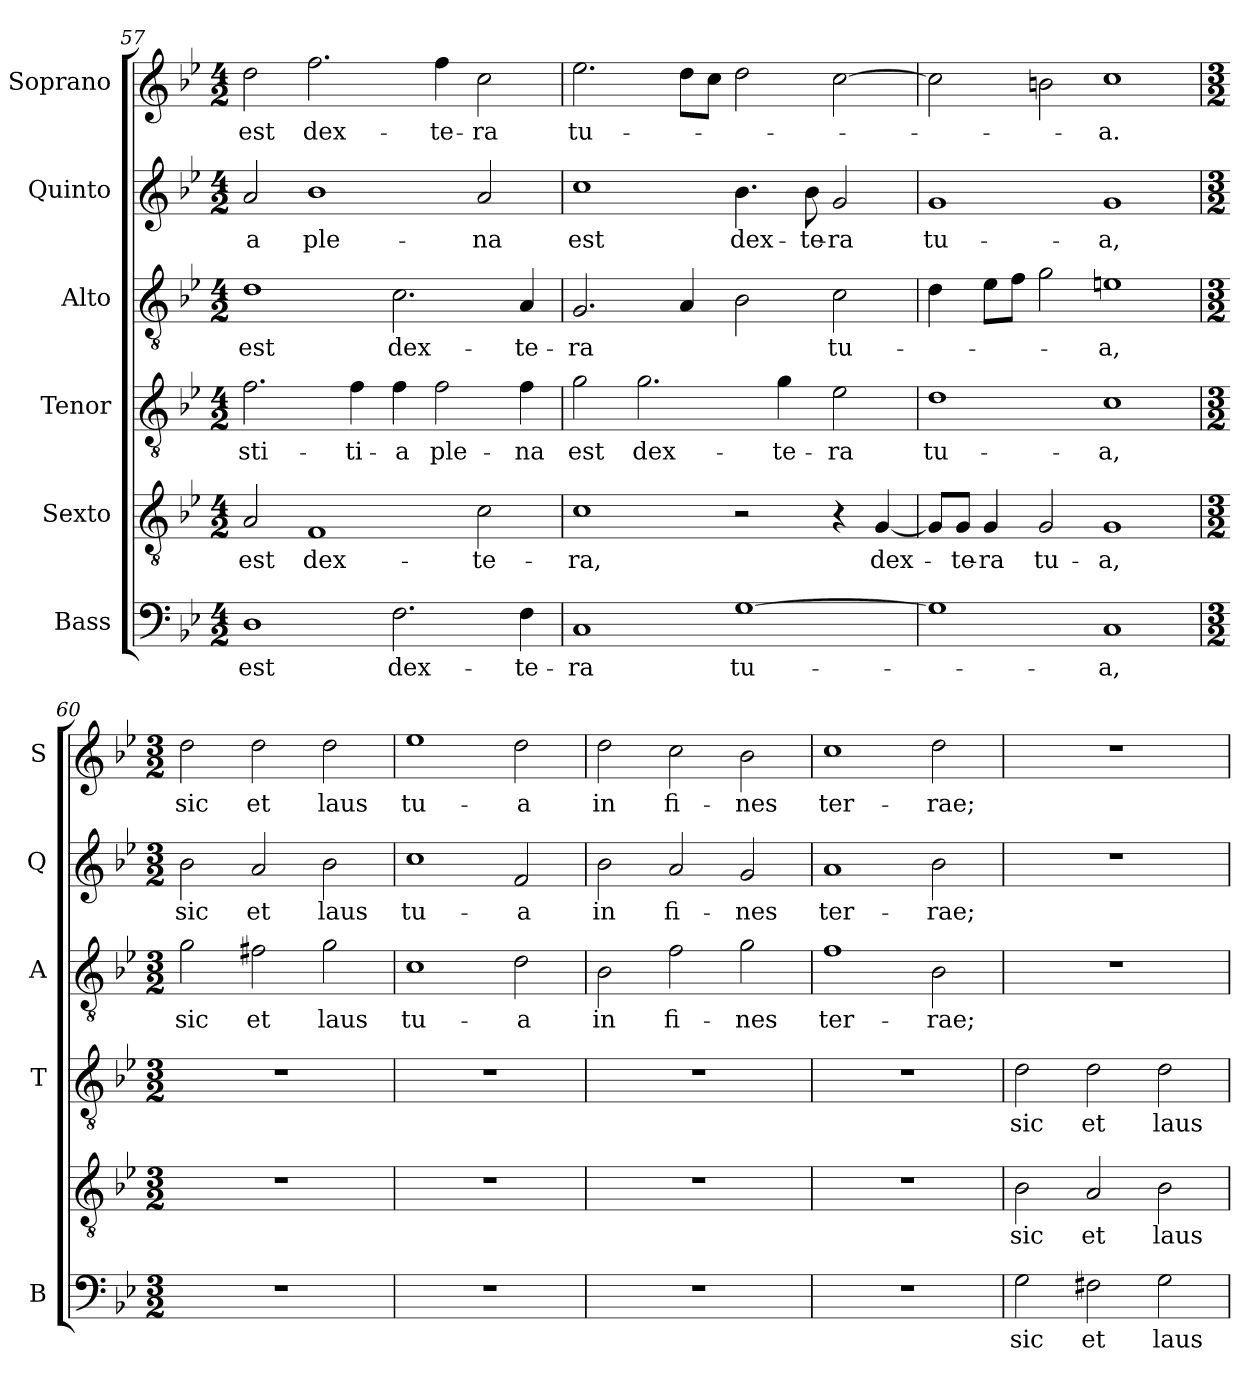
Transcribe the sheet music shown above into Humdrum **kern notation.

**kern	**text	**kern	**text	**kern	**text	**kern	**text	**kern	**text	**kern	**text
*part6	*part6	*part5	*part5	*part4	*part4	*part3	*part3	*part2	*part2	*part1	*part1
*staff6	*staff6	*staff5	*staff5	*staff4	*staff4	*staff3	*staff3	*staff2	*staff2	*staff1	*staff1
*I"Bass	*	*I"Sexto	*	*I"Tenor	*	*I"Alto	*	*I"Quinto	*	*I"Soprano	*
*I'B	*	*	*	*I'T	*	*I'A	*	*I'Q	*	*I'S	*
*clefF4	*	*clefGv2	*	*clefGv2	*	*clefGv2	*	*clefG2	*	*clefG2	*
*k[b-e-]	*	*k[b-e-]	*	*k[b-e-]	*	*k[b-e-]	*	*k[b-e-]	*	*k[b-e-]	*
*B-:	*	*B-:	*	*B-:	*	*B-:	*	*B-:	*	*B-:	*
*M4/2	*	*M4/2	*	*M4/2	*	*M4/2	*	*M4/2	*	*M4/2	*
=57	=57	=57	=57	=57	=57	=57	=57	=57	=57	=57	=57
!	!LO:LY:b	!	!LO:LY:b	!	!LO:LY:b	!	!LO:LY:b	!	!LO:LY:b	!	!LO:LY:b
1D	est	2A/	est	2.f\	-sti-	1d	est	2a/	-a	2dd\	est
!	!	!	!LO:LY:b	!	!	!	!	!	!LO:LY:b	!	!LO:LY:b
.	.	1F	dex-	.	.	.	.	1b-	ple-	2.ff\	dex-
!	!	!	!	!	!LO:LY:b	!	!	!	!	!	!
.	.	.	.	4f\	-ti-	.	.	.	.	.	.
!	!LO:LY:b	!	!	!	!LO:LY:b	!	!LO:LY:b	!	!	!	!
2.F\	dex-	.	.	4f\	-a	2.c\	dex-	.	.	.	.
!	!	!	!	!	!LO:LY:b	!	!	!	!	!	!LO:LY:b
.	.	.	.	2f\	ple-	.	.	.	.	4ff\	-te-
!	!	!	!LO:LY:b	!	!	!	!	!	!LO:LY:b	!	!LO:LY:b
.	.	2c\	-te-	.	.	.	.	2a/	-na	2cc\	-ra
!	!LO:LY:b	!	!	!	!LO:LY:b	!	!LO:LY:b	!	!	!	!
4F\	-te-	.	.	4f\	-na	4A/	-te-	.	.	.	.
!!LO:LB:g=z
=58	=58	=58	=58	=58	=58	=58	=58	=58	=58	=58	=58
!	!LO:LY:b	!	!LO:LY:b	!	!LO:LY:b	!	!LO:LY:b	!	!LO:LY:b	!	!LO:LY:b
1C	-ra	1c	-ra,	2g\	est	2.G/	-ra	1cc	est	2.ee-\	tu-
!	!	!	!	!	!LO:LY:b	!	!	!	!	!	!
.	.	.	.	2.g\	dex-	.	.	.	.	.	.
.	.	.	.	.	.	4A/	.	.	.	8dd\L	.
.	.	.	.	.	.	.	.	.	.	8cc\J	.
!	!LO:LY:b	!	!	!	!	!	!	!	!LO:LY:b	!	!
[1G	tu-	2r	.	.	.	2B-\	.	4.b-\	dex-	2dd\	.
!	!	!	!	!	!LO:LY:b	!	!	!	!	!	!
.	.	.	.	4g\	-te-	.	.	.	.	.	.
!	!	!	!	!	!	!	!	!	!LO:LY:b	!	!
.	.	.	.	.	.	.	.	8b-\	-te-	.	.
!	!	!	!	!	!LO:LY:b	!	!LO:LY:b	!	!LO:LY:b	!	!
.	.	4r	.	2e-\	-ra	2c\	tu-	2g/	-ra	[2cc\	.
!	!	!	!LO:LY:b	!	!	!	!	!	!	!	!
.	.	[4G/	dex-	.	.	.	.	.	.	.	.
=59	=59	=59	=59	=59	=59	=59	=59	=59	=59	=59	=59
!	!	!	!	!	!LO:LY:b	!	!	!	!LO:LY:b	!	!
1G]	.	8G/L]	.	1d	tu-	4d\	.	1g	tu-	2cc\]	.
!	!	!	!LO:LY:b	!	!	!	!	!	!	!	!
.	.	8G/J	-te-	.	.	.	.	.	.	.	.
!	!	!	!LO:LY:b	!	!	!	!	!	!	!	!
.	.	4G/	-ra	.	.	8e-\L	.	.	.	.	.
.	.	.	.	.	.	8f\J	.	.	.	.	.
!	!	!	!LO:LY:b	!	!	!	!	!	!	!	!
.	.	2G/	tu-	.	.	2g\	.	.	.	2bn\	.
!	!LO:LY:b	!	!LO:LY:b	!	!LO:LY:b	!	!LO:LY:b	!	!LO:LY:b	!	!LO:LY:b
1C	-a,	1G	-a,	1c	-a,	1en	-a,	1g	-a,	1cc	-a.
=60	=60	=60	=60	=60	=60	=60	=60	=60	=60	=60	=60
*M3/2	*	*M3/2	*	*M3/2	*	*M3/2	*	*M3/2	*	*M3/2	*
!	!	!	!	!	!	!	!LO:LY:b	!	!LO:LY:b	!	!LO:LY:b
1.r	.	1.r	.	1.r	.	2g\	sic	2b-\	sic	2dd\	sic
!	!	!	!	!	!	!	!LO:LY:b	!	!LO:LY:b	!	!LO:LY:b
.	.	.	.	.	.	2f#X\	et	2a/	et	2dd\	et
!	!	!	!	!	!	!	!LO:LY:b	!	!LO:LY:b	!	!LO:LY:b
.	.	.	.	.	.	2g\	laus	2b-\	laus	2dd\	laus
=61	=61	=61	=61	=61	=61	=61	=61	=61	=61	=61	=61
!	!	!	!	!	!	!	!LO:LY:b	!	!LO:LY:b	!	!LO:LY:b
1.r	.	1.r	.	1.r	.	1c	tu-	1cc	tu-	1ee-	tu-
!	!	!	!	!	!	!	!LO:LY:b	!	!LO:LY:b	!	!LO:LY:b
.	.	.	.	.	.	2d\	-a	2f/	-a	2dd\	-a
!!LO:PB:g=z
=62	=62	=62	=62	=62	=62	=62	=62	=62	=62	=62	=62
!	!	!	!	!	!	!	!LO:LY:b	!	!LO:LY:b	!	!LO:LY:b
1.r	.	1.r	.	1.r	.	2B-\	in	2b-\	in	2dd\	in
!	!	!	!	!	!	!	!LO:LY:b	!	!LO:LY:b	!	!LO:LY:b
.	.	.	.	.	.	2f\	fi-	2a/	fi-	2cc\	fi-
!	!	!	!	!	!	!	!LO:LY:b	!	!LO:LY:b	!	!LO:LY:b
.	.	.	.	.	.	2g\	-nes	2g/	-nes	2b-\	-nes
=63	=63	=63	=63	=63	=63	=63	=63	=63	=63	=63	=63
!	!	!	!	!	!	!	!LO:LY:b	!	!LO:LY:b	!	!LO:LY:b
1.r	.	1.r	.	1.r	.	1f	ter-	1a	ter-	1cc	ter-
!	!	!	!	!	!	!	!LO:LY:b	!	!LO:LY:b	!	!LO:LY:b
.	.	.	.	.	.	2B-\	-rae;	2b-\	-rae;	2dd\	-rae;
=64	=64	=64	=64	=64	=64	=64	=64	=64	=64	=64	=64
!	!LO:LY:b	!	!LO:LY:b	!	!LO:LY:b	!	!	!	!	!	!
2G\	sic	2B-\	sic	2d\	sic	1.r	.	1.r	.	1.r	.
!	!LO:LY:b	!	!LO:LY:b	!	!LO:LY:b	!	!	!	!	!	!
2F#X\	et	2A/	et	2d\	et	.	.	.	.	.	.
!	!LO:LY:b	!	!LO:LY:b	!	!LO:LY:b	!	!	!	!	!	!
2G\	laus	2B-\	laus	2d\	laus	.	.	.	.	.	.
=	=	=	=	=	=	=	=	=	=	=	=
*-	*-	*-	*-	*-	*-	*-	*-	*-	*-	*-	*-
